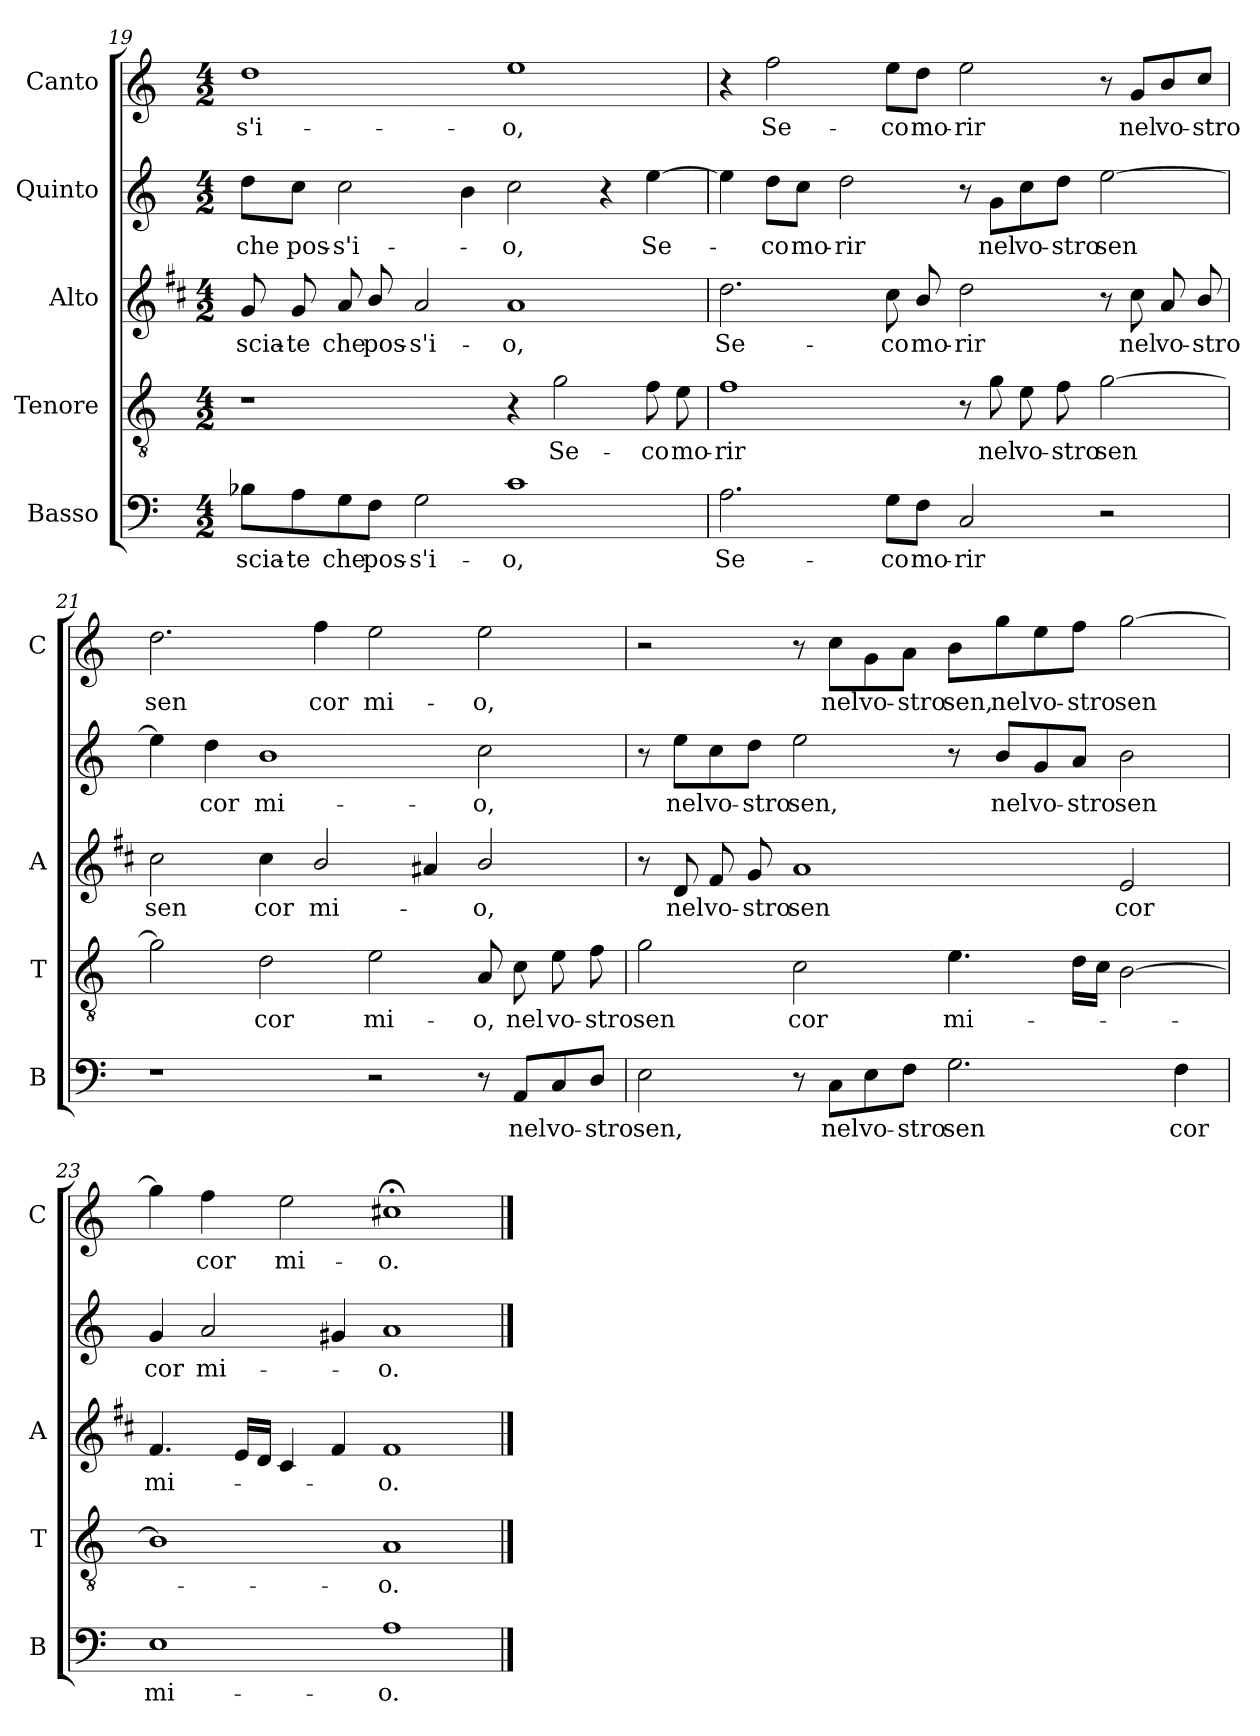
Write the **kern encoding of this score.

**kern	**text	**kern	**text	**kern	**text	**kern	**text	**kern	**text
*part5	*part5	*part4	*part4	*part3	*part3	*part2	*part2	*part1	*part1
*staff5	*staff5	*staff4	*staff4	*staff3	*staff3	*staff2	*staff2	*staff1	*staff1
*I"Basso	*	*I"Tenore	*	*I"Alto	*	*I"Quinto	*	*I"Canto	*
*I'B	*	*I'T	*	*I'A	*	*	*	*I'C	*
*clefF4	*	*clefGv2	*	*clefG2	*	*clefG2	*	*clefG2	*
*	*	*	*	*ITrd1c2	*	*	*	*	*
*k[]	*	*k[]	*	*k[]	*	*k[]	*	*k[]	*
*C:	*	*C:	*	*C:	*	*C:	*	*C:	*
*M4/2	*	*M4/2	*	*M4/2	*	*M4/2	*	*M4/2	*
=19	=19	=19	=19	=19	=19	=19	=19	=19	=19
!	!LO:LY:b	!	!	!	!LO:LY:b	!	!LO:LY:b	!	!LO:LY:b
8B-X\L	-scia-	1r	.	8f/	-scia-	8dd\L	che	1dd	-s'i-
!	!LO:LY:b	!	!	!	!LO:LY:b	!	!LO:LY:b	!	!
8A\	-te	.	.	8f/	-te	8cc\J	pos-	.	.
!	!LO:LY:b	!	!	!	!LO:LY:b	!	!LO:LY:b	!	!
8G\	che	.	.	8g/	che	2cc\	-s'i-	.	.
!	!LO:LY:b	!	!	!	!LO:LY:b	!	!	!	!
8F\J	pos-	.	.	8a/	pos-	.	.	.	.
!	!LO:LY:b	!	!	!	!LO:LY:b	!	!	!	!
2G\	-s'i-	.	.	2g/	-s'i-	.	.	.	.
.	.	.	.	.	.	4b\	.	.	.
!	!LO:LY:b	!	!	!	!LO:LY:b	!	!LO:LY:b	!	!LO:LY:b
1c	-o,	4r	.	1g	-o,	2cc\	-o,	1ee	-o,
!	!	!	!LO:LY:b	!	!	!	!	!	!
.	.	2g\	Se-	.	.	.	.	.	.
.	.	.	.	.	.	4r	.	.	.
!	!	!	!LO:LY:b	!	!	!	!LO:LY:b	!	!
.	.	8f\	-co	.	.	[4ee\	Se-	.	.
!	!	!	!LO:LY:b	!	!	!	!	!	!
.	.	8e\	mo-	.	.	.	.	.	.
!!LO:LB:g=z
=20	=20	=20	=20	=20	=20	=20	=20	=20	=20
!	!LO:LY:b	!	!LO:LY:b	!	!LO:LY:b	!	!	!	!
2.A\	Se-	1f	-rir	2.cc\	Se-	4ee\]	.	4r	.
!	!	!	!	!	!	!	!LO:LY:b	!	!LO:LY:b
.	.	.	.	.	.	8dd\L	-co	2ff\	Se-
!	!	!	!	!	!	!	!LO:LY:b	!	!
.	.	.	.	.	.	8cc\J	mo-	.	.
!	!	!	!	!	!	!	!LO:LY:b	!	!
.	.	.	.	.	.	2dd\	-rir	.	.
!	!LO:LY:b	!	!	!	!LO:LY:b	!	!	!	!LO:LY:b
8G\L	-co	.	.	8b\	-co	.	.	8ee\L	-co
!	!LO:LY:b	!	!	!	!LO:LY:b	!	!	!	!LO:LY:b
8F\J	mo-	.	.	8a/	mo-	.	.	8dd\J	mo-
!	!LO:LY:b	!	!	!	!LO:LY:b	!	!	!	!LO:LY:b
2C/	-rir	8r	.	2cc\	-rir	8r	.	2ee\	-rir
!	!	!	!LO:LY:b	!	!	!	!LO:LY:b	!	!
.	.	8g\	nel	.	.	8g\L	nel	.	.
!	!	!	!LO:LY:b	!	!	!	!LO:LY:b	!	!
.	.	8e\	vo-	.	.	8cc\	vo-	.	.
!	!	!	!LO:LY:b	!	!	!	!LO:LY:b	!	!
.	.	8f\	-stro	.	.	8dd\J	-stro	.	.
!	!	!	!LO:LY:b	!	!	!	!LO:LY:b	!	!
2r	.	[2g\	sen	8r	.	[2ee\	sen	8r	.
!	!	!	!	!	!LO:LY:b	!	!	!	!LO:LY:b
.	.	.	.	8b\	nel	.	.	8g/L	nel
!	!	!	!	!	!LO:LY:b	!	!	!	!LO:LY:b
.	.	.	.	8g/	vo-	.	.	8b/	vo-
!	!	!	!	!	!LO:LY:b	!	!	!	!LO:LY:b
.	.	.	.	8a/	-stro	.	.	8cc/J	-stro
=21	=21	=21	=21	=21	=21	=21	=21	=21	=21
!	!	!	!	!	!LO:LY:b	!	!	!	!LO:LY:b
1r	.	2g\]	.	2b\	sen	4ee\]	.	2.dd\	sen
!	!	!	!	!	!	!	!LO:LY:b	!	!
.	.	.	.	.	.	4dd\	cor	.	.
!	!	!	!LO:LY:b	!	!LO:LY:b	!	!LO:LY:b	!	!
.	.	2d\	cor	4b\	cor	1b	mi-	.	.
!	!	!	!	!	!LO:LY:b	!	!	!	!LO:LY:b
.	.	.	.	2a/	mi-	.	.	4ff\	cor
!	!	!	!LO:LY:b	!	!	!	!	!	!LO:LY:b
2r	.	2e\	mi-	.	.	.	.	2ee\	mi-
.	.	.	.	4g#X/	.	.	.	.	.
!	!	!	!LO:LY:b	!	!LO:LY:b	!	!LO:LY:b	!	!LO:LY:b
8r	.	8A/	-o,	2a/	-o,	2cc\	-o,	2ee\	-o,
!	!LO:LY:b	!	!LO:LY:b	!	!	!	!	!	!
8AA/L	nel	8c\	nel	.	.	.	.	.	.
!	!LO:LY:b	!	!LO:LY:b	!	!	!	!	!	!
8C/	vo-	8e\	vo-	.	.	.	.	.	.
!	!LO:LY:b	!	!LO:LY:b	!	!	!	!	!	!
8D/J	-stro	8f\	-stro	.	.	.	.	.	.
!!LO:LB:g=z
=22	=22	=22	=22	=22	=22	=22	=22	=22	=22
!	!LO:LY:b	!	!LO:LY:b	!	!	!	!	!	!
2E\	sen,	2g\	sen	8r	.	8r	.	2r	.
!	!	!	!	!	!LO:LY:b	!	!LO:LY:b	!	!
.	.	.	.	8c/	nel	8ee\L	nel	.	.
!	!	!	!	!	!LO:LY:b	!	!LO:LY:b	!	!
.	.	.	.	8e/	vo-	8cc\	vo-	.	.
!	!	!	!	!	!LO:LY:b	!	!LO:LY:b	!	!
.	.	.	.	8f/	-stro	8dd\J	-stro	.	.
!	!	!	!LO:LY:b	!	!LO:LY:b	!	!LO:LY:b	!	!
8r	.	2c\	cor	1g	sen	2ee\	sen,	8r	.
!	!LO:LY:b	!	!	!	!	!	!	!	!LO:LY:b
8C\L	nel	.	.	.	.	.	.	8cc\L	nel
!	!LO:LY:b	!	!	!	!	!	!	!	!LO:LY:b
8E\	vo-	.	.	.	.	.	.	8g\	vo-
!	!LO:LY:b	!	!	!	!	!	!	!	!LO:LY:b
8F\J	-stro	.	.	.	.	.	.	8a\J	-stro
!	!LO:LY:b	!	!LO:LY:b	!	!	!	!	!	!LO:LY:b
2.G\	sen	4.e\	mi-	.	.	8r	.	8b\L	sen,
!	!	!	!	!	!	!	!LO:LY:b	!	!LO:LY:b
.	.	.	.	.	.	8b/L	nel	8gg\	nel
!	!	!	!	!	!	!	!LO:LY:b	!	!LO:LY:b
.	.	.	.	.	.	8g/	vo-	8ee\	vo-
!	!	!	!	!	!	!	!LO:LY:b	!	!LO:LY:b
.	.	16d\LL	.	.	.	8a/J	-stro	8ff\J	-stro
.	.	16c\JJ	.	.	.	.	.	.	.
!	!	!	!	!	!LO:LY:b	!	!LO:LY:b	!	!LO:LY:b
.	.	[2B\	.	2d/	cor	2b\	sen	[2gg\	sen
!	!LO:LY:b	!	!	!	!	!	!	!	!
4F\	cor	.	.	.	.	.	.	.	.
=23	=23	=23	=23	=23	=23	=23	=23	=23	=23
!	!LO:LY:b	!	!	!	!LO:LY:b	!	!LO:LY:b	!	!
1E	mi-	1B]	.	4.e/	mi-	4g/	cor	4gg\]	.
!	!	!	!	!	!	!	!LO:LY:b	!	!LO:LY:b
.	.	.	.	.	.	2a/	mi-	4ff\	cor
.	.	.	.	16d/LL	.	.	.	.	.
.	.	.	.	16c/JJ	.	.	.	.	.
!	!	!	!	!	!	!	!	!	!LO:LY:b
.	.	.	.	4B/	.	.	.	2ee\	mi-
.	.	.	.	4e/	.	4g#X/	.	.	.
!	!LO:LY:b	!	!LO:LY:b	!	!LO:LY:b	!	!LO:LY:b	!	!LO:LY:b
1A	-o.	1A	-o.	1e	-o.	1a	-o.	1cc#X;<	-o.
==	==	==	==	==	==	==	==	==	==
*-	*-	*-	*-	*-	*-	*-	*-	*-	*-
